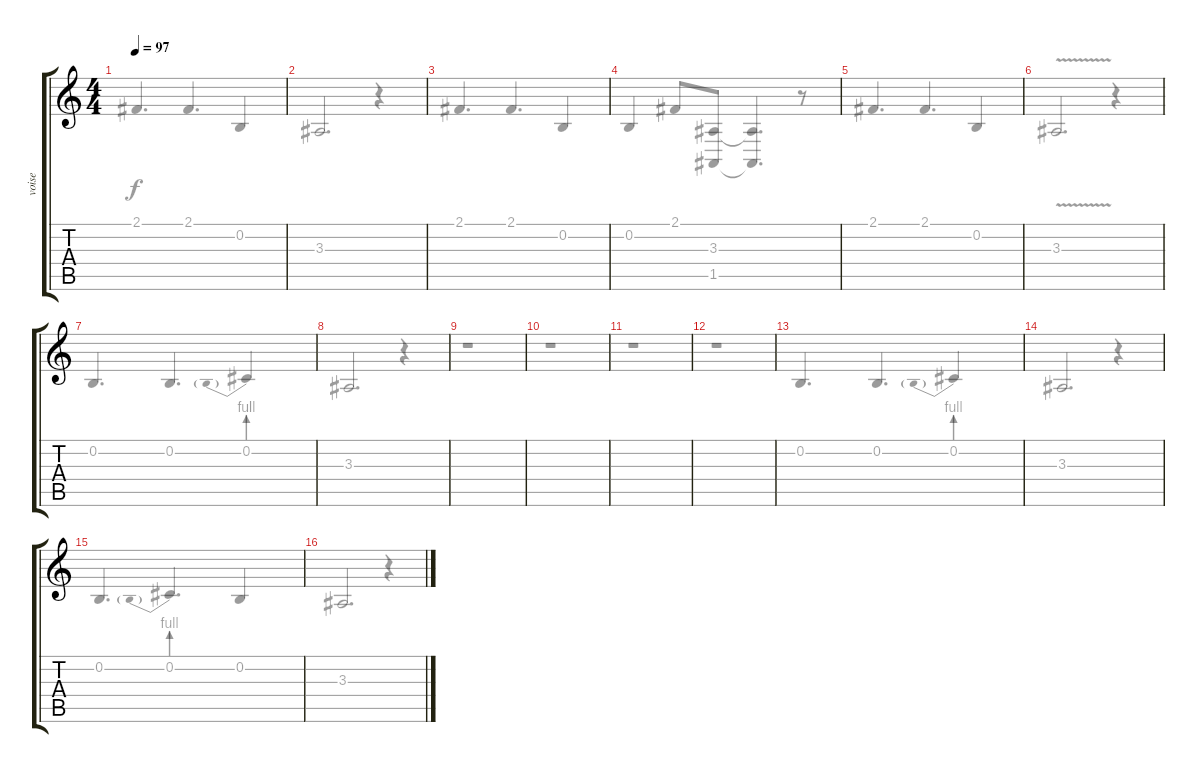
\track ("voise" "voise") {instrument stringensemble1}
\staff {score tabs}
\tuning (E4 B3 G3 D3 A2 E2) {hide}
\voice
\ts (4 4)
\tempo 97
\clef g2
\ks c
|
|
|
|
|
|
|
|
|
|
|
|
|
|
|
\voice
\clef g2
\ks c
2.1.4{d dy f beam Up} 2.1.4{d beam Up} 0.2.4{beam Up} |
3.3.2{d beam Up} r.4 |
2.1.4{d beam Up} 2.1.4{d beam Up} 0.2.4{beam Up} |
0.2.4{beam Up} 2.1.8{beam Up} (3.3 1.5).8{beam Up} (3.3{t} 1.5{t}).4{d beam Up} r.8 |
2.1.4{d beam Up} 2.1.4{d beam Up} 0.2.4{beam Up} |
3.3{v}.2{d beam Up} r.4 |
0.2.4{d beam Up} 0.2.4{d beam Up} 0.2{be (prebend 0 4 60 4)}.4{beam Up} |
3.3.2{d beam Up} r.4 |
r.1 |
r.1 |
r.1 |
r.1 |
0.2.4{d beam Up} 0.2.4{d beam Up} 0.2{be (prebend 0 4 60 4)}.4{beam Up} |
3.3.2{d beam Up} r.4 |
0.2.4{d beam Up} 0.2{be (prebend 0 4 60 4)}.4{d beam Up} 0.2.4{beam Up} |
3.3.2{d beam Up} r.4
